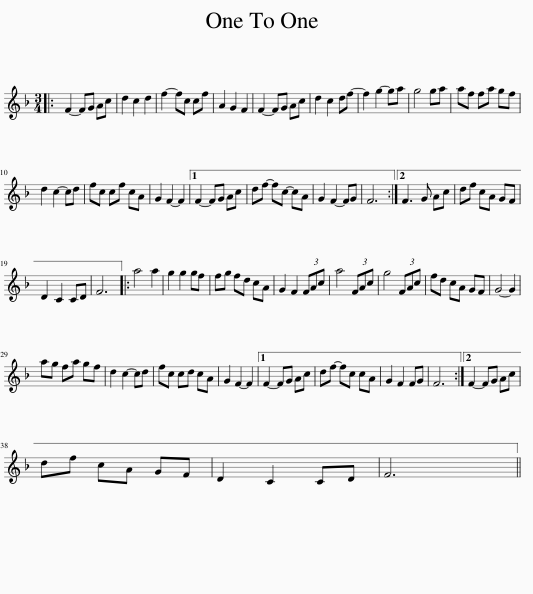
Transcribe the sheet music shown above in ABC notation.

X:1
L:1/8
M:3/4
I:linebreak $
K:F
V:1 treble
V:1
|: F2- FG Ac | d2 c2 d2 | f2- fc cf | A2 G2 F2 | F2- FG Ac | %5
 d2 c2 df- | f2 g2- ga | g4 ga | af fa gf |$ d2 c2- cd | %10
 fc cf cA | G2 F2- F2 |1 F2- FG Ac | df- fc- cA | G2 F2- FG | %15
 F6 :|2 F3 G Ac | df cA GF |$ D2 C2 CD | F6 |: %20
 a4 a2 | g2 g2 gf | fg fd cA | G2 F2 (3FAc | a4 (3FAc | %25
 g4 (3FAc | fd cA GF | G4- G2 |$ ag fa gf | d2 c2- cd | %30
 fc cd cA | G2 F2- F2 |1 F2- FG Ac | df- fc cA | G2 F2 FG | %35
 F6 :|2 F2- FG Ac |$ df cA GF | D2 C2 CD | F6 || %40
